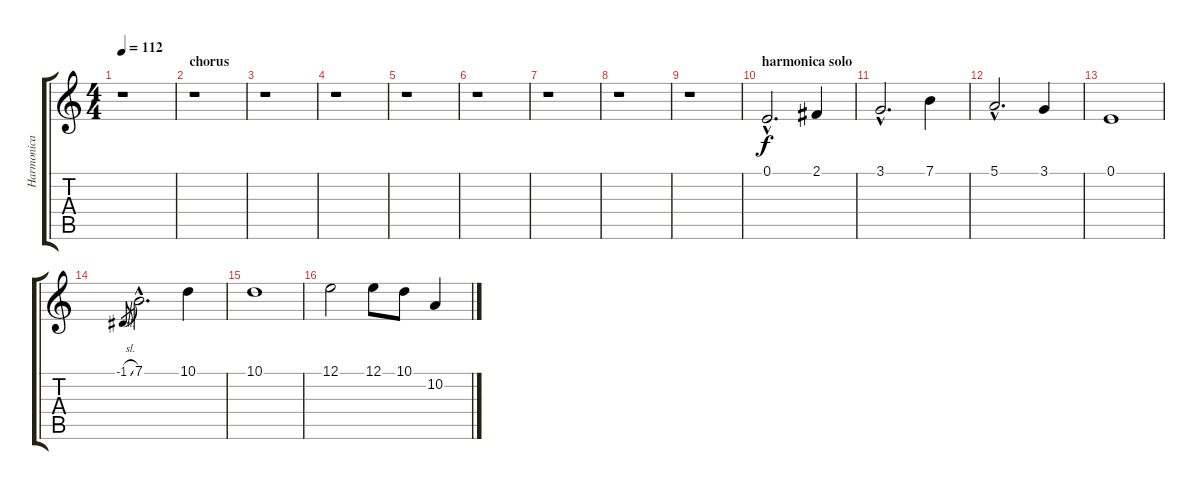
\track ("Harmonica" "Harmonica") {instrument harmonica}
\staff {score tabs}
\tuning (E4 B3 G3 D3 A2 E2) {hide}
\ts (4 4)
\tempo 112
\clef g2
\ks c
r.1{dy f} |
\section ("" "chorus")
r.1 |
r.1 |
r.1 |
r.1 |
r.1 |
r.1 |
r.1 |
r.1 |
\section ("" "harmonica solo")
0.1{hac}.2{d} 2.1.4 |
3.1{hac}.2{d} 7.1.4 |
5.1{hac}.2{d} 3.1.4 |
0.1.1 |
-1.1{sl}.8{gr} 7.1{hac}.2{d} 10.1.4 |
10.1.1 |
12.1.2 12.1.8 10.1.8 10.2.4
